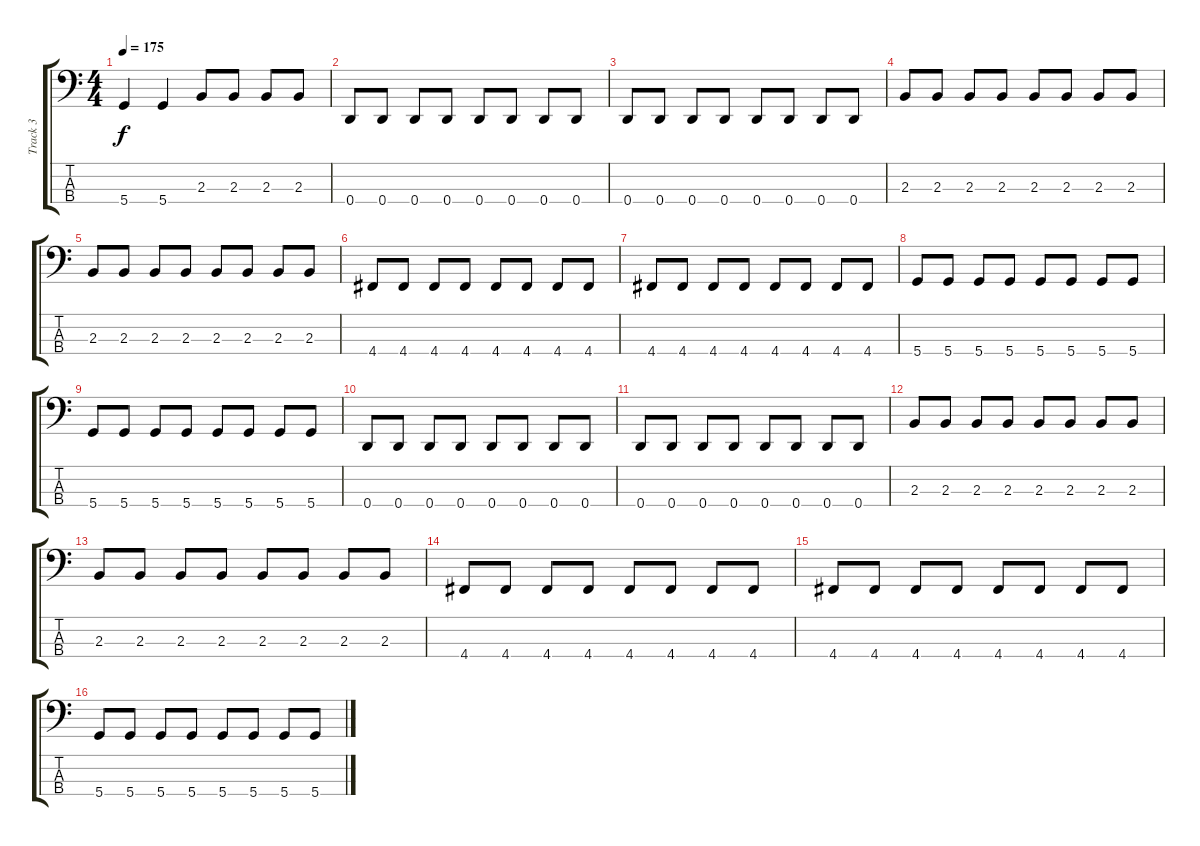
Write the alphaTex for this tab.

\track ("Track 3" "Track 3") {instrument electricbasspick}
\staff {score tabs}
\tuning (G2 D2 A1 D1) {hide}
\ts (4 4)
\tempo 175
\clef f4
\ks c
5.4.4{dy f} 5.4.4 2.3.8 2.3.8 2.3.8 2.3.8 |
0.4.8 0.4.8 0.4.8 0.4.8 0.4.8 0.4.8 0.4.8 0.4.8 |
0.4.8 0.4.8 0.4.8 0.4.8 0.4.8 0.4.8 0.4.8 0.4.8 |
2.3.8 2.3.8 2.3.8 2.3.8 2.3.8 2.3.8 2.3.8 2.3.8 |
2.3.8 2.3.8 2.3.8 2.3.8 2.3.8 2.3.8 2.3.8 2.3.8 |
4.4.8 4.4.8 4.4.8 4.4.8 4.4.8 4.4.8 4.4.8 4.4.8 |
4.4.8 4.4.8 4.4.8 4.4.8 4.4.8 4.4.8 4.4.8 4.4.8 |
5.4.8 5.4.8 5.4.8 5.4.8 5.4.8 5.4.8 5.4.8 5.4.8 |
5.4.8 5.4.8 5.4.8 5.4.8 5.4.8 5.4.8 5.4.8 5.4.8 |
0.4.8 0.4.8 0.4.8 0.4.8 0.4.8 0.4.8 0.4.8 0.4.8 |
0.4.8 0.4.8 0.4.8 0.4.8 0.4.8 0.4.8 0.4.8 0.4.8 |
2.3.8 2.3.8 2.3.8 2.3.8 2.3.8 2.3.8 2.3.8 2.3.8 |
2.3.8 2.3.8 2.3.8 2.3.8 2.3.8 2.3.8 2.3.8 2.3.8 |
4.4.8 4.4.8 4.4.8 4.4.8 4.4.8 4.4.8 4.4.8 4.4.8 |
4.4.8 4.4.8 4.4.8 4.4.8 4.4.8 4.4.8 4.4.8 4.4.8 |
5.4.8 5.4.8 5.4.8 5.4.8 5.4.8 5.4.8 5.4.8 5.4.8
